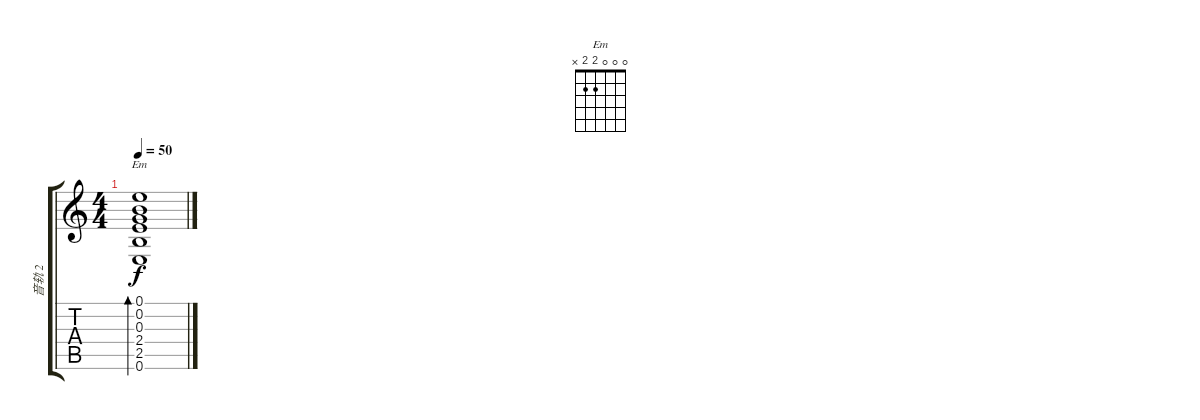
\track ("音轨 2" "音轨 2") {instrument acousticguitarsteel}
\staff {score tabs}
\tuning (E4 B3 G3 D3 A2 E2) {hide}
\chord ("Em" 0 0 0 2 2 x)
\ts (4 4)
\tempo 50
\clef g2
\ks c
(0.1 0.2 0.3 2.4 2.5 0.6).1{bd 120 ch "Em" dy f}
